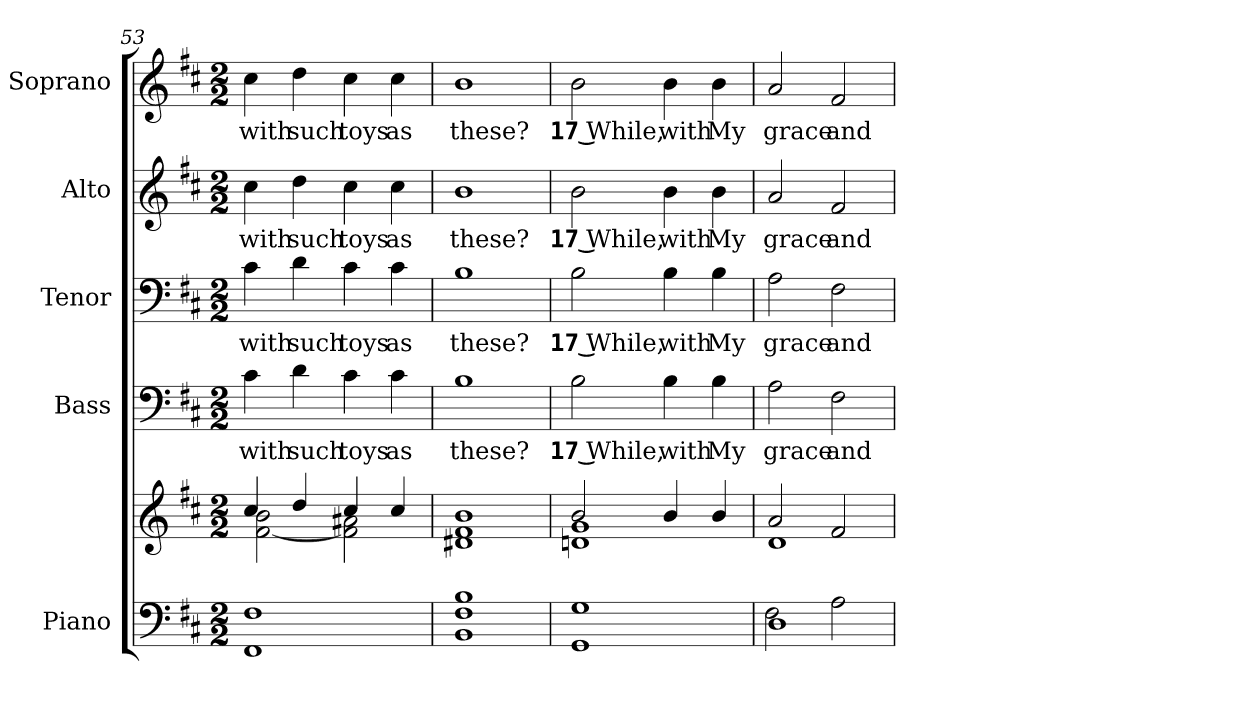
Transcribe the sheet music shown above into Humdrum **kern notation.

**kern	**kern	**kern	**text	**kern	**text	**kern	**text	**kern	**text
*part5	*part5	*part4	*part4	*part3	*part3	*part2	*part2	*part1	*part1
*staff6	*staff5	*staff4	*staff4	*staff3	*staff3	*staff2	*staff2	*staff1	*staff1
*I"Piano	*	*I"Bass	*	*I"Tenor	*	*I"Alto	*	*I"Soprano	*
*I'Pno.	*	*I'B.	*	*I'T.	*	*I'A.	*	*I'S.	*
*clefF4	*clefG2	*clefF4	*	*clefF4	*	*clefG2	*	*clefG2	*
*k[f#c#]	*k[f#c#]	*k[f#c#]	*	*k[f#c#]	*	*k[f#c#]	*	*k[f#c#]	*
*D:	*D:	*D:	*	*D:	*	*D:	*	*D:	*
*M2/2	*M2/2	*M2/2	*	*M2/2	*	*M2/2	*	*M2/2	*
=53	=53	=53	=53	=53	=53	=53	=53	=53	=53
*	*^	*	*	*	*	*	*	*	*
!	!	!	!	!LO:LY:b:color=#000000	!	!	!	!	!	!
!	!	!	!	!	!	!LO:LY:b:color=#000000	!	!	!	!
!	!	!	!	!	!	!	!	!LO:LY:b:color=#000000	!	!
!	!	!	!	!	!	!	!	!	!	!LO:LY:b:color=#000000
1FF#i 1F#i	4cc#i/	[<2f#i\ 2bi	4c#i\	with	4c#i\	with	4cc#i\	with	4cc#i\	with
!	!	!	!	!LO:LY:b:color=#000000	!	!	!	!	!	!
!	!	!	!	!	!	!LO:LY:b:color=#000000	!	!	!	!
!	!	!	!	!	!	!	!	!LO:LY:b:color=#000000	!	!
!	!	!	!	!	!	!	!	!	!	!LO:LY:b:color=#000000
.	4ddi/	.	4di\	such	4di\	such	4ddi\	such	4ddi\	such
!	!	!	!	!LO:LY:b:color=#000000	!	!	!	!	!	!
!	!	!	!	!	!	!LO:LY:b:color=#000000	!	!	!	!
!	!	!	!	!	!	!	!	!LO:LY:b:color=#000000	!	!
!	!	!	!	!	!	!	!	!	!	!LO:LY:b:color=#000000
.	4cc#i/	2f#i\] 2a#Xi	4c#i\	toys	4c#i\	toys	4cc#i\	toys	4cc#i\	toys
!	!	!	!	!LO:LY:b:color=#000000	!	!	!	!	!	!
!	!	!	!	!	!	!LO:LY:b:color=#000000	!	!	!	!
!	!	!	!	!	!	!	!	!LO:LY:b:color=#000000	!	!
!	!	!	!	!	!	!	!	!	!	!LO:LY:b:color=#000000
.	4cc#i/	.	4c#i\	as	4c#i\	as	4cc#i\	as	4cc#i\	as
*	*v	*v	*	*	*	*	*	*	*	*
=54	=54	=54	=54	=54	=54	=54	=54	=54	=54
!	!	!	!LO:LY:b:color=#000000	!	!	!	!	!	!
!	!	!	!	!	!LO:LY:b:color=#000000	!	!	!	!
!	!	!	!	!	!	!	!LO:LY:b:color=#000000	!	!
!	!	!	!	!	!	!	!	!	!LO:LY:b:color=#000000
1BBi 1F#i 1Bi	1d#Xi 1f#i 1bi	1Bi	these?	1Bi	these?	1bi	these?	1bi	these?
=55	=55	=55	=55	=55	=55	=55	=55	=55	=55
*	*^	*	*	*	*	*	*	*	*
!	!	!	!	!LO:LY:b:color=#000000	!	!	!	!	!	!
!	!	!	!	!	!	!LO:LY:b:color=#000000	!	!	!	!
!	!	!	!	!	!	!	!	!LO:LY:b:color=#000000	!	!
!	!	!	!	!	!	!	!	!	!	!LO:LY:b:color=#000000
1GGi 1Gi	2bi/	1dni 1gi	2Bi\	17 While,	2Bi\	17 While,	2bi\	17 While,	2bi\	17 While,
!	!	!	!	!LO:LY:b:color=#000000	!	!	!	!	!	!
!	!	!	!	!	!	!LO:LY:b:color=#000000	!	!	!	!
!	!	!	!	!	!	!	!	!LO:LY:b:color=#000000	!	!
!	!	!	!	!	!	!	!	!	!	!LO:LY:b:color=#000000
.	4bi/	.	4Bi\	with	4Bi\	with	4bi\	with	4bi\	with
!	!	!	!	!LO:LY:b:color=#000000	!	!	!	!	!	!
!	!	!	!	!	!	!LO:LY:b:color=#000000	!	!	!	!
!	!	!	!	!	!	!	!	!LO:LY:b:color=#000000	!	!
!	!	!	!	!	!	!	!	!	!	!LO:LY:b:color=#000000
.	4bi/	.	4Bi\	My	4Bi\	My	4bi\	My	4bi\	My
!!LO:PB:g=z
=56	=56	=56	=56	=56	=56	=56	=56	=56	=56	=56
*^	*	*	*	*	*	*	*	*	*	*
!	!	!	!	!	!LO:LY:b:color=#000000	!	!	!	!	!	!
!	!	!	!	!	!	!	!LO:LY:b:color=#000000	!	!	!	!
!	!	!	!	!	!	!	!	!	!LO:LY:b:color=#000000	!	!
!	!	!	!	!	!	!	!	!	!	!	!LO:LY:b:color=#000000
1Di	2F#i\	2ai/	1di	2Ai\	grace	2Ai\	grace	2ai/	grace	2ai/	grace
!	!	!	!	!	!LO:LY:b:color=#000000	!	!	!	!	!	!
!	!	!	!	!	!	!	!LO:LY:b:color=#000000	!	!	!	!
!	!	!	!	!	!	!	!	!	!LO:LY:b:color=#000000	!	!
!	!	!	!	!	!	!	!	!	!	!	!LO:LY:b:color=#000000
.	2Ai\	2f#i/	.	2F#i\	and	2F#i\	and	2f#i/	and	2f#i/	and
*v	*v	*	*	*	*	*	*	*	*	*	*
*	*v	*v	*	*	*	*	*	*	*	*
=	=	=	=	=	=	=	=	=	=
*-	*-	*-	*-	*-	*-	*-	*-	*-	*-
